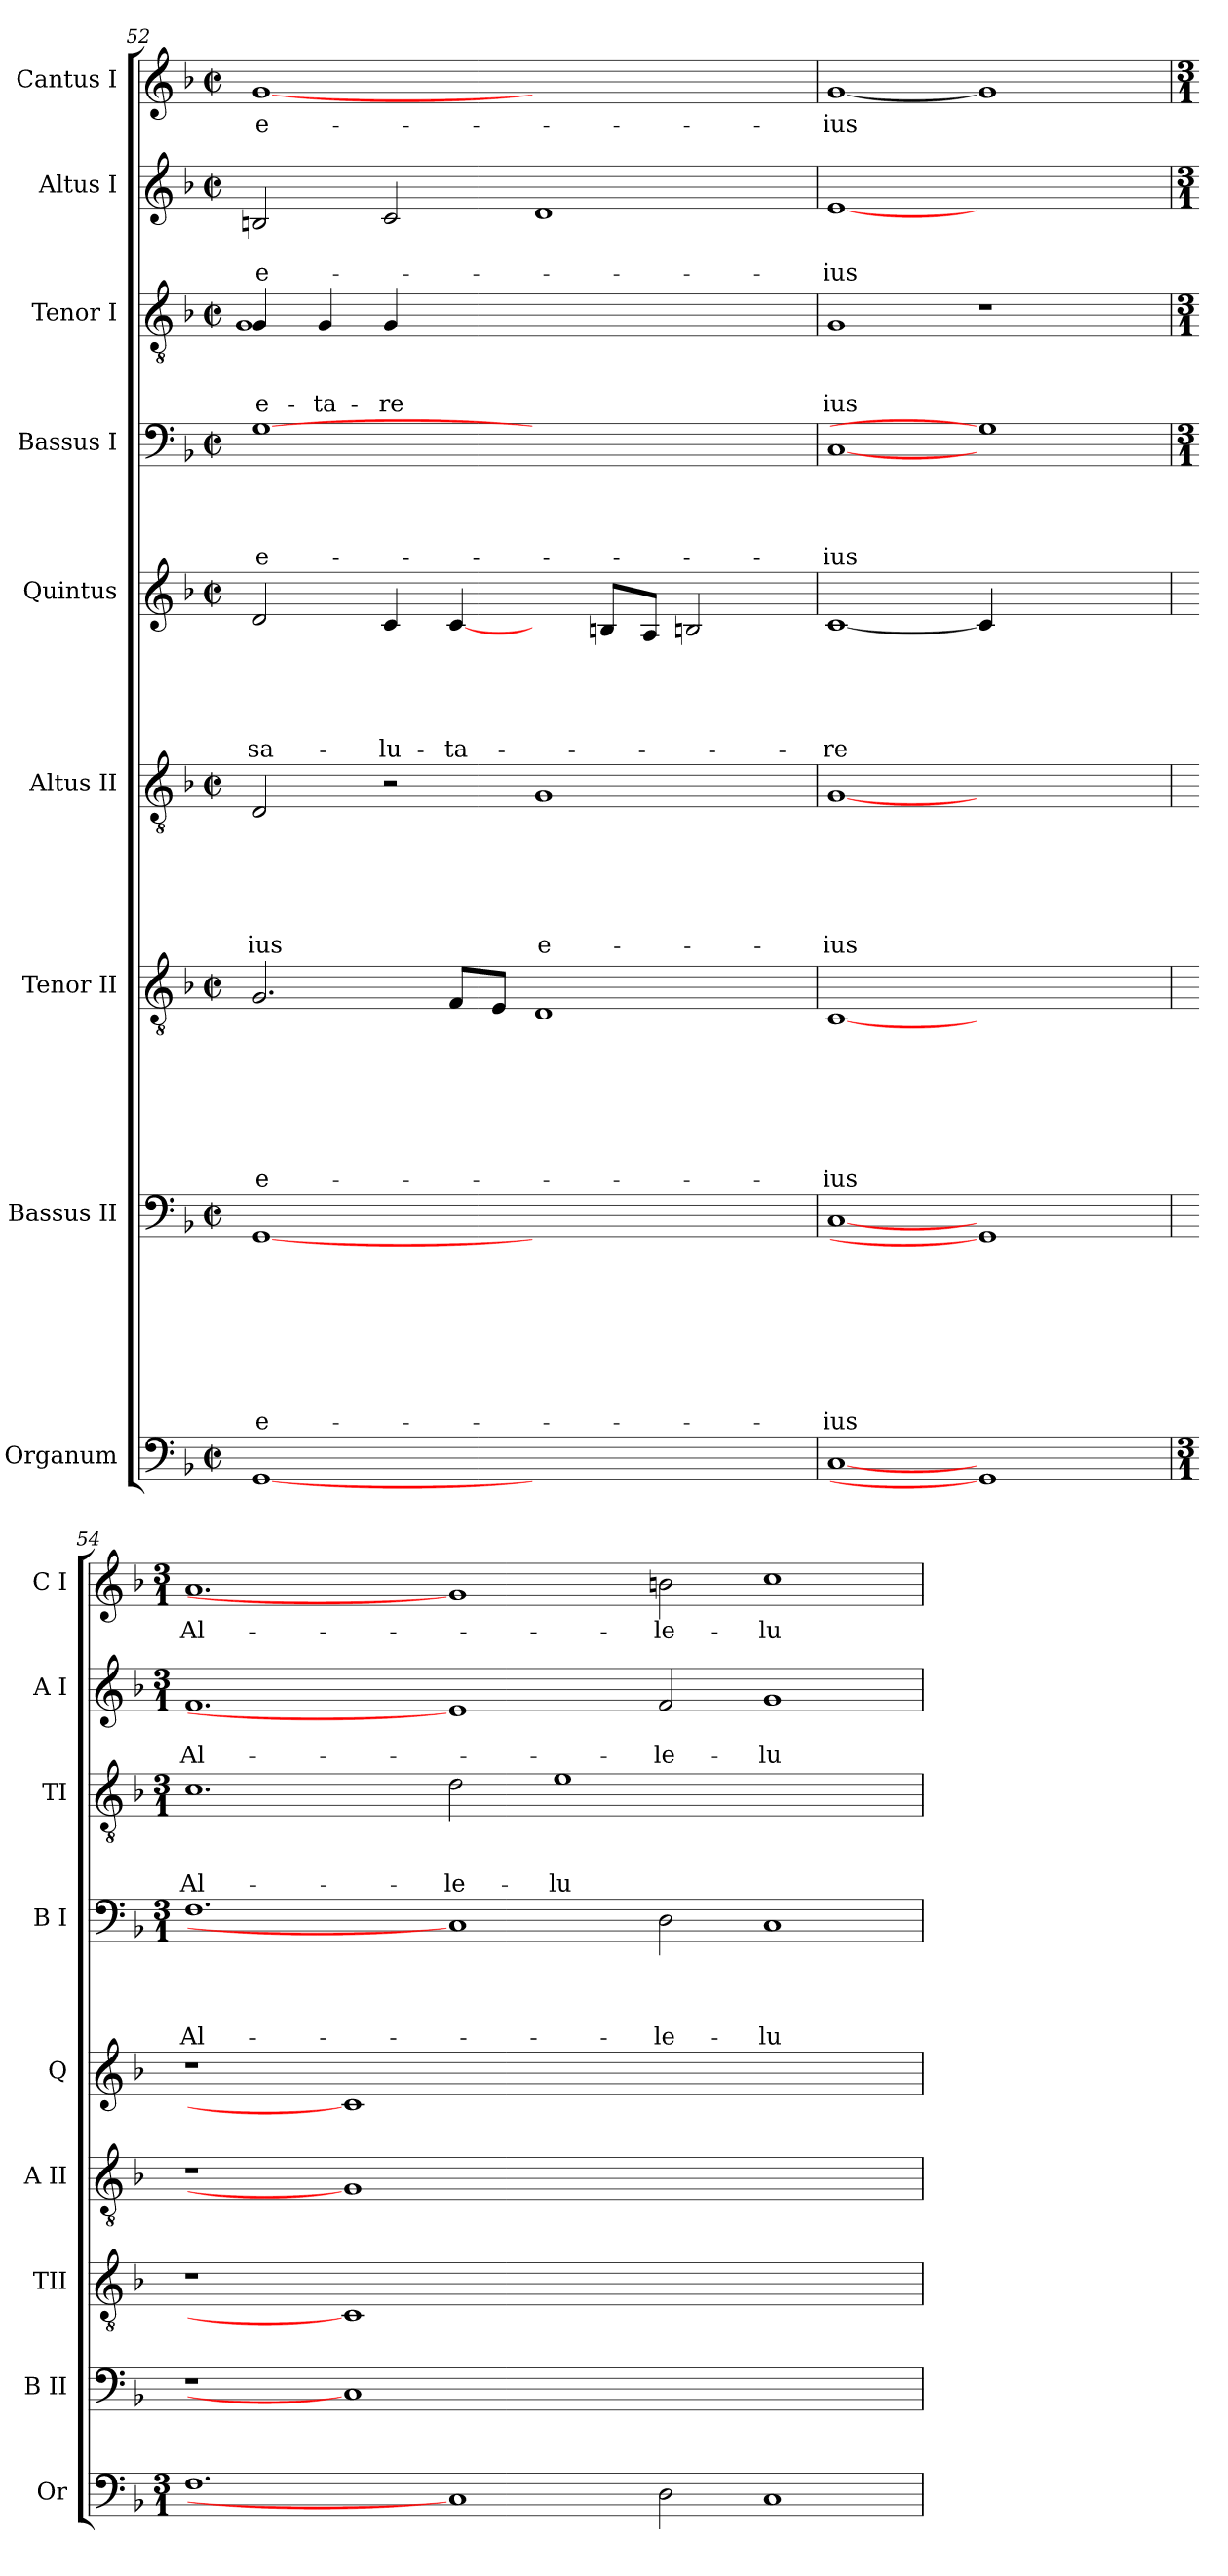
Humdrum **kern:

**kern	**kern	**text	**text	**text	**text	**text	**text	**text	**text	**kern	**text	**text	**text	**text	**text	**text	**text	**kern	**text	**text	**text	**text	**text	**text	**kern	**text	**text	**text	**text	**text	**kern	**text	**text	**text	**text	**kern	**text	**text	**text	**kern	**text	**text	**kern	**text
*part9	*part8	*part8	*part8	*part8	*part8	*part8	*part8	*part8	*part8	*part7	*part7	*part7	*part7	*part7	*part7	*part7	*part7	*part6	*part6	*part6	*part6	*part6	*part6	*part6	*part5	*part5	*part5	*part5	*part5	*part5	*part4	*part4	*part4	*part4	*part4	*part3	*part3	*part3	*part3	*part2	*part2	*part2	*part1	*part1
*staff9	*staff8	*staff8	*staff8	*staff8	*staff8	*staff8	*staff8	*staff8	*staff8	*staff7	*staff7	*staff7	*staff7	*staff7	*staff7	*staff7	*staff7	*staff6	*staff6	*staff6	*staff6	*staff6	*staff6	*staff6	*staff5	*staff5	*staff5	*staff5	*staff5	*staff5	*staff4	*staff4	*staff4	*staff4	*staff4	*staff3	*staff3	*staff3	*staff3	*staff2	*staff2	*staff2	*staff1	*staff1
*I"Organum	*I"Bassus II	*	*	*	*	*	*	*	*	*I"Tenor II	*	*	*	*	*	*	*	*I"Altus II	*	*	*	*	*	*	*I"Quintus	*	*	*	*	*	*I"Bassus I	*	*	*	*	*I"Tenor I	*	*	*	*I"Altus I	*	*	*I"Cantus I	*
*I'Or	*I'B II	*	*	*	*	*	*	*	*	*I'TII	*	*	*	*	*	*	*	*I'A II	*	*	*	*	*	*	*I'Q	*	*	*	*	*	*I'B I	*	*	*	*	*I'TI	*	*	*	*I'A I	*	*	*I'C I	*
*clefF4	*clefF4	*	*	*	*	*	*	*	*	*clefGv2	*	*	*	*	*	*	*	*clefGv2	*	*	*	*	*	*	*clefG2	*	*	*	*	*	*clefF4	*	*	*	*	*clefGv2	*	*	*	*clefG2	*	*	*clefG2	*
*k[b-]	*k[b-]	*	*	*	*	*	*	*	*	*k[b-]	*	*	*	*	*	*	*	*k[b-]	*	*	*	*	*	*	*k[b-]	*	*	*	*	*	*k[b-]	*	*	*	*	*k[b-]	*	*	*	*k[b-]	*	*	*k[b-]	*
*F:	*F:	*	*	*	*	*	*	*	*	*F:	*	*	*	*	*	*	*	*F:	*	*	*	*	*	*	*F:	*	*	*	*	*	*F:	*	*	*	*	*F:	*	*	*	*F:	*	*	*F:	*
*M2/2	*M2/2	*	*	*	*	*	*	*	*	*M2/2	*	*	*	*	*	*	*	*M2/2	*	*	*	*	*	*	*M2/2	*	*	*	*	*	*M2/2	*	*	*	*	*M2/2	*	*	*	*M2/2	*	*	*M2/2	*
*met(c|)	*met(c|)	*	*	*	*	*	*	*	*	*met(c|)	*	*	*	*	*	*	*	*met(c|)	*	*	*	*	*	*	*met(c|)	*	*	*	*	*	*met(c|)	*	*	*	*	*met(c|)	*	*	*	*met(c|)	*	*	*met(c|)	*
=52	=52	=52	=52	=52	=52	=52	=52	=52	=52	=52	=52	=52	=52	=52	=52	=52	=52	=52	=52	=52	=52	=52	=52	=52	=52	=52	=52	=52	=52	=52	=52	=52	=52	=52	=52	=52	=52	=52	=52	=52	=52	=52	=52	=52
!	!	!	!	!	!	!	!	!	!LO:LY:b:rj	!	!	!	!	!	!	!	!LO:LY:b	!	!	!	!	!	!	!LO:LY:b	!	!	!	!	!	!LO:LY:b	!	!	!	!	!LO:LY:b:rj	!	!	!	!LO:LY:b	!	!	!	!	!
*	*	*	*	*	*	*	*	*	*	*	*	*	*	*	*	*	*	*	*	*	*	*	*	*	*	*	*	*	*	*	*	*	*	*	*	*^	*	*	*	*	*	*	*	*
!	!	!	!	!	!	!	!	!	!	!	!	!	!	!	!	!	!	!	!	!	!	!	!	!	!	!	!	!	!	!	!	!	!	!	!	!	!	!	!	!LO:LY:b:rj	!	!	!LO:LY:b	!	!LO:LY:b:rj
[1GG	[1GG	.	.	.	.	.	.	.	e-	2.G/	.	.	.	.	.	.	e-	2D/	.	.	.	.	.	-ius	2d/	.	.	.	.	sa-	[1G	.	.	.	e-	4G/	1G	.	.	e-	2Bn/	.	-e-	[1g	e-
!	!	!	!	!	!	!	!	!	!	!	!	!	!	!	!	!	!	!	!	!	!	!	!	!	!	!	!	!	!	!	!	!	!	!	!	!	!	!	!	!LO:LY:b	!	!	!	!	!
.	.	.	.	.	.	.	.	.	.	.	.	.	.	.	.	.	.	.	.	.	.	.	.	.	.	.	.	.	.	.	.	.	.	.	.	4G/	.	.	.	-ta-	.	.	.	.	.
!	!	!	!	!	!	!	!	!	!	!	!	!	!	!	!	!	!	!	!	!	!	!	!	!	!	!	!	!	!	!LO:LY:b	!	!	!	!	!	!	!	!	!	!LO:LY:b	!	!	!	!	!
.	.	.	.	.	.	.	.	.	.	.	.	.	.	.	.	.	.	2r	.	.	.	.	.	.	4c/	.	.	.	.	-lu-	.	.	.	.	.	4G/	.	.	.	-re	2c/	.	.	.	.
!	!	!	!	!	!	!	!	!	!	!	!	!	!	!	!	!	!	!	!	!	!	!	!	!	!	!	!	!	!	!LO:LY:b	!	!	!	!	!	!	!	!	!	!	!	!	!	!	!
.	.	.	.	.	.	.	.	.	.	8F/L	.	.	.	.	.	.	.	.	.	.	.	.	.	.	[4c/	.	.	.	.	-ta-	.	.	.	.	.	1ryy	.	.	.	.	.	.	.	.	.
.	.	.	.	.	.	.	.	.	.	8E/J	.	.	.	.	.	.	.	.	.	.	.	.	.	.	.	.	.	.	.	.	.	.	.	.	.	.	.	.	.	.	.	.	.	.	.
!	!	!	!	!	!	!	!	!	!	!	!	!	!	!	!	!	!	!	!	!	!	!	!	!LO:LY:b:rj	!	!	!	!	!	!	!	!	!	!	!	!	!	!	!	!	!	!	!	!	!
1ryy	1ryy	.	.	.	.	.	.	.	.	1D	.	.	.	.	.	.	.	1G	.	.	.	.	.	e-	4ryy	.	.	.	.	.	1ryy	.	.	.	.	.	1ryy	.	.	.	1d	.	.	1ryy	.
.	.	.	.	.	.	.	.	.	.	.	.	.	.	.	.	.	.	.	.	.	.	.	.	.	8Bn/L	.	.	.	.	.	.	.	.	.	.	.	.	.	.	.	.	.	.	.	.
.	.	.	.	.	.	.	.	.	.	.	.	.	.	.	.	.	.	.	.	.	.	.	.	.	8A/J	.	.	.	.	.	.	.	.	.	.	.	.	.	.	.	.	.	.	.	.
.	.	.	.	.	.	.	.	.	.	.	.	.	.	.	.	.	.	.	.	.	.	.	.	.	2Bn/	.	.	.	.	.	.	.	.	.	.	.	.	.	.	.	.	.	.	.	.
.	.	.	.	.	.	.	.	.	.	.	.	.	.	.	.	.	.	.	.	.	.	.	.	.	.	.	.	.	.	.	.	.	.	.	.	4ryy	.	.	.	.	.	.	.	.	.
*	*	*	*	*	*	*	*	*	*	*	*	*	*	*	*	*	*	*	*	*	*	*	*	*	*	*	*	*	*	*	*	*	*	*	*	*v	*v	*	*	*	*	*	*	*	*
=53	=53	=53	=53	=53	=53	=53	=53	=53	=53	=53	=53	=53	=53	=53	=53	=53	=53	=53	=53	=53	=53	=53	=53	=53	=53	=53	=53	=53	=53	=53	=53	=53	=53	=53	=53	=53	=53	=53	=53	=53	=53	=53	=53	=53
!	!	!	!	!	!	!	!	!	!LO:LY:b	!	!	!	!	!	!	!	!LO:LY:b	!	!	!	!	!	!	!LO:LY:b	!	!	!	!	!	!LO:LY:b	!	!	!	!	!LO:LY:b	!	!	!	!LO:LY:b	!	!	!LO:LY:b	!	!LO:LY:b
[1C	[1C	.	.	.	.	.	.	.	-ius	[1C	.	.	.	.	.	.	-ius	[1G	.	.	.	.	.	-ius	[1c	.	.	.	.	-re	[1C	.	.	.	-ius	1G	.	.	-ius	[1e	.	-ius	[1g	-ius
1GG]	1GG]	.	.	.	.	.	.	.	.	1ryy	.	.	.	.	.	.	.	1ryy	.	.	.	.	.	.	4c/]	.	.	.	.	.	1G]	.	.	.	.	1r	.	.	.	1ryy	.	.	1g]	.
.	.	.	.	.	.	.	.	.	.	.	.	.	.	.	.	.	.	.	.	.	.	.	.	.	2.ryy	.	.	.	.	.	.	.	.	.	.	.	.	.	.	.	.	.	.	.
=54	=54	=54	=54	=54	=54	=54	=54	=54	=54	=54	=54	=54	=54	=54	=54	=54	=54	=54	=54	=54	=54	=54	=54	=54	=54	=54	=54	=54	=54	=54	=54	=54	=54	=54	=54	=54	=54	=54	=54	=54	=54	=54	=54	=54
*M3/1	*	*	*	*	*	*	*	*	*	*	*	*	*	*	*	*	*	*	*	*	*	*	*	*	*	*	*	*	*	*	*M3/1	*	*	*	*	*M3/1	*	*	*	*M3/1	*	*	*M3/1	*
!	!	!	!	!	!	!	!	!	!	!	!	!	!	!	!	!	!	!	!	!	!	!	!	!	!	!	!	!	!	!	!	!	!	!	!LO:LY:b	!	!	!	!LO:LY:b	!	!	!LO:LY:b	!	!LO:LY:b
1.F	1r	.	.	.	.	.	.	.	.	1r	.	.	.	.	.	.	.	1r	.	.	.	.	.	.	1r	.	.	.	.	.	1.F	.	.	.	Al-	1.c	.	.	Al-	1.f	.	Al-	1.a	Al-
.	1C]	.	.	.	.	.	.	.	.	1C]	.	.	.	.	.	.	.	1G]	.	.	.	.	.	.	1c]	.	.	.	.	.	.	.	.	.	.	.	.	.	.	.	.	.	.	.
!	!	!	!	!	!	!	!	!	!	!	!	!	!	!	!	!	!	!	!	!	!	!	!	!	!	!	!	!	!	!	!	!	!	!	!	!	!	!	!LO:LY:b	!	!	!	!	!
1C]	.	.	.	.	.	.	.	.	.	.	.	.	.	.	.	.	.	.	.	.	.	.	.	.	.	.	.	.	.	.	1C]	.	.	.	.	2d\	.	.	-le-	1e]	.	.	1g]	.
!	!	!	!	!	!	!	!	!	!	!	!	!	!	!	!	!	!	!	!	!	!	!	!	!	!	!	!	!	!	!	!	!	!	!	!	!	!	!	!LO:LY:b:rj	!	!	!	!	!
.	0ryy	.	.	.	.	.	.	.	.	0ryy	.	.	.	.	.	.	.	0ryy	.	.	.	.	.	.	0ryy	.	.	.	.	.	.	.	.	.	.	1e	.	.	-lu-	.	.	.	.	.
!	!	!	!	!	!	!	!	!	!	!	!	!	!	!	!	!	!	!	!	!	!	!	!	!	!	!	!	!	!	!	!	!	!	!	!LO:LY:b	!	!	!	!	!	!	!LO:LY:b	!	!LO:LY:b
2D\	.	.	.	.	.	.	.	.	.	.	.	.	.	.	.	.	.	.	.	.	.	.	.	.	.	.	.	.	.	.	2D\	.	.	.	-le-	.	.	.	.	2f/	.	-le-	2bn\	-le-
!	!	!	!	!	!	!	!	!	!	!	!	!	!	!	!	!	!	!	!	!	!	!	!	!	!	!	!	!	!	!	!	!	!	!	!LO:LY:b:rj	!	!	!	!	!	!	!LO:LY:b:rj	!	!LO:LY:b:rj
1C	.	.	.	.	.	.	.	.	.	.	.	.	.	.	.	.	.	.	.	.	.	.	.	.	.	.	.	.	.	.	1C	.	.	.	-lu-	1ryy	.	.	.	1g	.	-lu-	1cc	-lu-
=	=	=	=	=	=	=	=	=	=	=	=	=	=	=	=	=	=	=	=	=	=	=	=	=	=	=	=	=	=	=	=	=	=	=	=	=	=	=	=	=	=	=	=	=
*-	*-	*-	*-	*-	*-	*-	*-	*-	*-	*-	*-	*-	*-	*-	*-	*-	*-	*-	*-	*-	*-	*-	*-	*-	*-	*-	*-	*-	*-	*-	*-	*-	*-	*-	*-	*-	*-	*-	*-	*-	*-	*-	*-	*-
